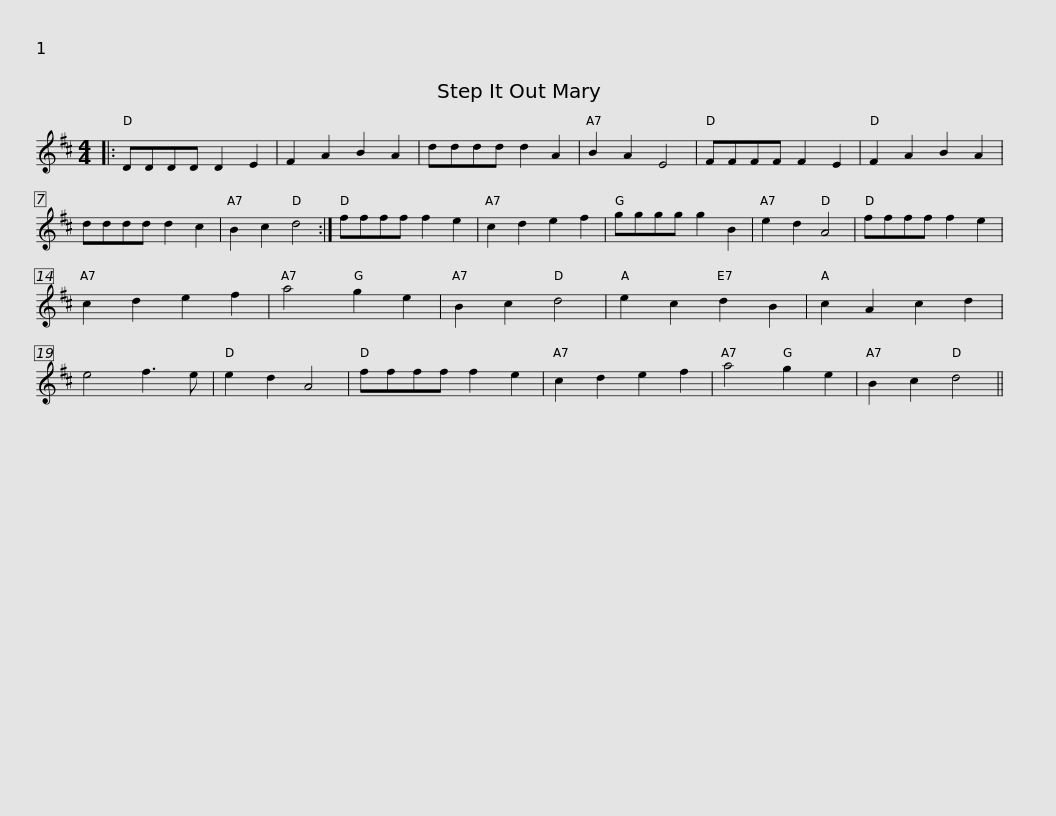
X:1
L:1/8
M:4/4
I:linebreak $
K:D
V:1 treble
V:1
|: DDDD D2 E2 | F2 A2 B2 A2 | dddd d2 A2 | B2 A2 E4 | FFFF F2 E2 | %5
 F2 A2 B2 A2 | dddd d2 c2 | B2 c2 d4 :|$ ffff f2 e2 | c2 d2 e2 f2 | %10
 gggg g2 B2 | e2 d2 A4 | ffff f2 e2 | c2 d2 e2 f2 | a4 g2 e2 | %15
 B2 c2 d4 | e2 c2 d2 B2 |$ c2 A2 c2 d2 | e4 f3 e | e2 d2 A4 | %20
 ffff f2 e2 | c2 d2 e2 f2 | a4 g2 e2 | B2 c2 d4 || %24
